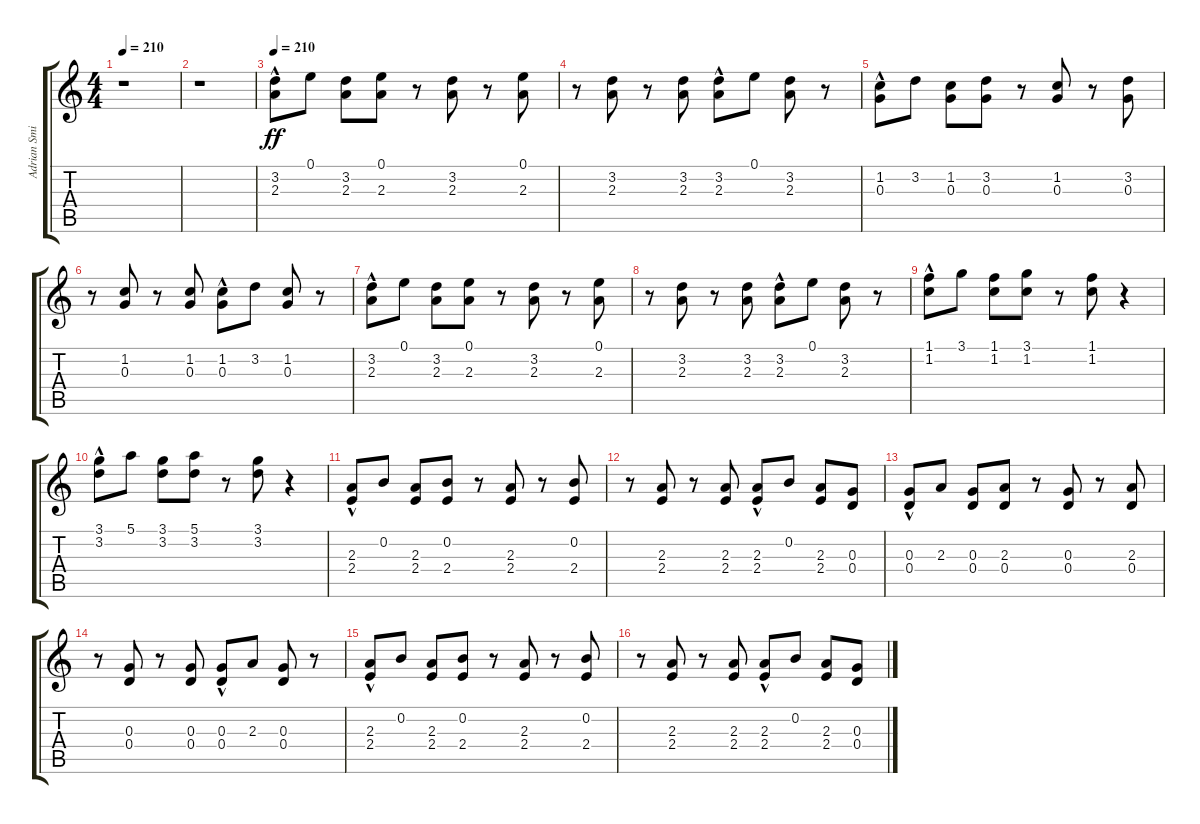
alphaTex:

\track ("Adrian Smith" "Adrian Smi") {instrument overdrivenguitar}
\staff {score tabs}
\tuning (E4 B3 G3 D3 A2 E2) {hide}
\ts (4 4)
\tempo 210
\clef g2
\ks c
r.1{dy ff} |
r.1 |
\tempo 210
(3.2 2.3{hac}).8 0.1.8 (3.2 2.3).8 (0.1 2.3).8 r.8 (3.2 2.3).8 r.8 (0.1 2.3).8 |
r.8 (3.2 2.3).8 r.8 (3.2 2.3).8 (3.2 2.3{hac}).8 0.1.8 (3.2 2.3).8 r.8 |
(1.2 0.3{hac}).8 3.2.8 (1.2 0.3).8 (3.2 0.3).8 r.8 (1.2 0.3).8 r.8 (3.2 0.3).8 |
r.8 (1.2 0.3).8 r.8 (1.2 0.3).8 (1.2 0.3{hac}).8 3.2.8 (1.2 0.3).8 r.8 |
(3.2 2.3{hac}).8 0.1.8 (3.2 2.3).8 (0.1 2.3).8 r.8 (3.2 2.3).8 r.8 (0.1 2.3).8 |
r.8 (3.2 2.3).8 r.8 (3.2 2.3).8 (3.2 2.3{hac}).8 0.1.8 (3.2 2.3).8 r.8 |
(1.1 1.2{hac}).8 3.1.8 (1.1 1.2).8 (3.1 1.2).8 r.8 (1.1 1.2).8 r.4 |
(3.1 3.2{hac}).8 5.1.8 (3.1 3.2).8 (5.1 3.2).8 r.8 (3.1 3.2).8 r.4 |
(2.3 2.4{hac}).8 0.2.8 (2.3 2.4).8 (0.2 2.4).8 r.8 (2.3 2.4).8 r.8 (0.2 2.4).8 |
r.8 (2.3 2.4).8 r.8 (2.3 2.4).8 (2.3 2.4{hac}).8 0.2.8 (2.3 2.4).8 (0.3 0.4).8 |
(0.3 0.4{hac}).8 2.3.8 (0.3 0.4).8 (2.3 0.4).8 r.8 (0.3 0.4).8 r.8 (2.3 0.4).8 |
r.8 (0.3 0.4).8 r.8 (0.3 0.4).8 (0.3 0.4{hac}).8 2.3.8 (0.3 0.4).8 r.8 |
(2.3 2.4{hac}).8 0.2.8 (2.3 2.4).8 (0.2 2.4).8 r.8 (2.3 2.4).8 r.8 (0.2 2.4).8 |
r.8 (2.3 2.4).8 r.8 (2.3 2.4).8 (2.3 2.4{hac}).8 0.2.8 (2.3 2.4).8 (0.3 0.4).8
